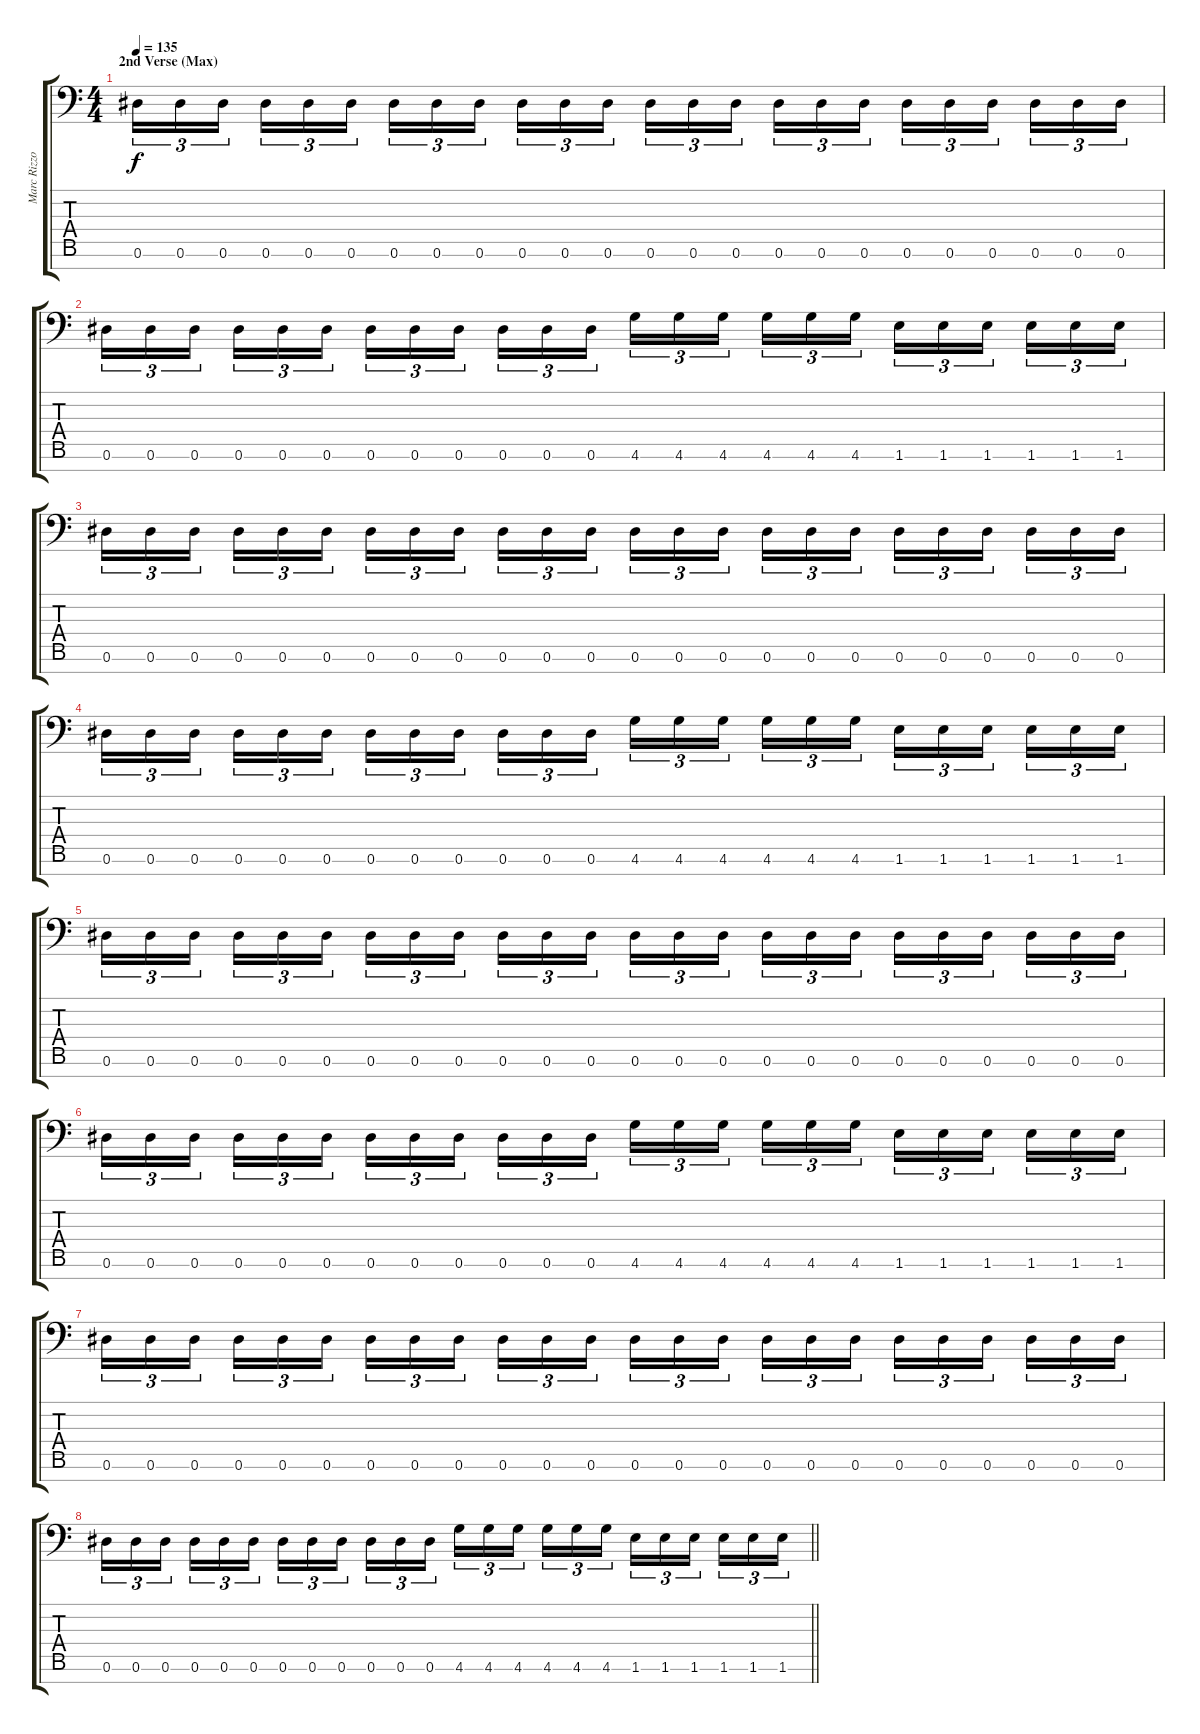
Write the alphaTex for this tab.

\track ("Marc Rizzo" "Marc Rizzo") {instrument overdrivenguitar}
\staff {score tabs}
\tuning (Eb4 Bb3 Gb3 Db3 Ab2 Eb2 Bb1) {hide}
\ts (4 4)
\section ("" "2nd Verse (Max)")
\tempo 135
\clef f4
\ks c
0.6.16{tu (3 2) dy f} 0.6.16{tu (3 2)} 0.6.16{tu (3 2) beam splitsecondary} 0.6.16{tu (3 2)} 0.6.16{tu (3 2)} 0.6.16{tu (3 2)} 0.6.16{tu (3 2)} 0.6.16{tu (3 2)} 0.6.16{tu (3 2) beam splitsecondary} 0.6.16{tu (3 2)} 0.6.16{tu (3 2)} 0.6.16{tu (3 2)} 0.6.16{tu (3 2)} 0.6.16{tu (3 2)} 0.6.16{tu (3 2) beam splitsecondary} 0.6.16{tu (3 2)} 0.6.16{tu (3 2)} 0.6.16{tu (3 2)} 0.6.16{tu (3 2)} 0.6.16{tu (3 2)} 0.6.16{tu (3 2) beam splitsecondary} 0.6.16{tu (3 2)} 0.6.16{tu (3 2)} 0.6.16{tu (3 2)} |
0.6.16{tu (3 2)} 0.6.16{tu (3 2)} 0.6.16{tu (3 2) beam splitsecondary} 0.6.16{tu (3 2)} 0.6.16{tu (3 2)} 0.6.16{tu (3 2)} 0.6.16{tu (3 2)} 0.6.16{tu (3 2)} 0.6.16{tu (3 2) beam splitsecondary} 0.6.16{tu (3 2)} 0.6.16{tu (3 2)} 0.6.16{tu (3 2)} 4.6.16{tu (3 2)} 4.6.16{tu (3 2)} 4.6.16{tu (3 2) beam splitsecondary} 4.6.16{tu (3 2)} 4.6.16{tu (3 2)} 4.6.16{tu (3 2)} 1.6.16{tu (3 2)} 1.6.16{tu (3 2)} 1.6.16{tu (3 2) beam splitsecondary} 1.6.16{tu (3 2)} 1.6.16{tu (3 2)} 1.6.16{tu (3 2)} |
0.6.16{tu (3 2)} 0.6.16{tu (3 2)} 0.6.16{tu (3 2) beam splitsecondary} 0.6.16{tu (3 2)} 0.6.16{tu (3 2)} 0.6.16{tu (3 2)} 0.6.16{tu (3 2)} 0.6.16{tu (3 2)} 0.6.16{tu (3 2) beam splitsecondary} 0.6.16{tu (3 2)} 0.6.16{tu (3 2)} 0.6.16{tu (3 2)} 0.6.16{tu (3 2)} 0.6.16{tu (3 2)} 0.6.16{tu (3 2) beam splitsecondary} 0.6.16{tu (3 2)} 0.6.16{tu (3 2)} 0.6.16{tu (3 2)} 0.6.16{tu (3 2)} 0.6.16{tu (3 2)} 0.6.16{tu (3 2) beam splitsecondary} 0.6.16{tu (3 2)} 0.6.16{tu (3 2)} 0.6.16{tu (3 2)} |
0.6.16{tu (3 2)} 0.6.16{tu (3 2)} 0.6.16{tu (3 2) beam splitsecondary} 0.6.16{tu (3 2)} 0.6.16{tu (3 2)} 0.6.16{tu (3 2)} 0.6.16{tu (3 2)} 0.6.16{tu (3 2)} 0.6.16{tu (3 2) beam splitsecondary} 0.6.16{tu (3 2)} 0.6.16{tu (3 2)} 0.6.16{tu (3 2)} 4.6.16{tu (3 2)} 4.6.16{tu (3 2)} 4.6.16{tu (3 2) beam splitsecondary} 4.6.16{tu (3 2)} 4.6.16{tu (3 2)} 4.6.16{tu (3 2)} 1.6.16{tu (3 2)} 1.6.16{tu (3 2)} 1.6.16{tu (3 2) beam splitsecondary} 1.6.16{tu (3 2)} 1.6.16{tu (3 2)} 1.6.16{tu (3 2)} |
0.6.16{tu (3 2)} 0.6.16{tu (3 2)} 0.6.16{tu (3 2) beam splitsecondary} 0.6.16{tu (3 2)} 0.6.16{tu (3 2)} 0.6.16{tu (3 2)} 0.6.16{tu (3 2)} 0.6.16{tu (3 2)} 0.6.16{tu (3 2) beam splitsecondary} 0.6.16{tu (3 2)} 0.6.16{tu (3 2)} 0.6.16{tu (3 2)} 0.6.16{tu (3 2)} 0.6.16{tu (3 2)} 0.6.16{tu (3 2) beam splitsecondary} 0.6.16{tu (3 2)} 0.6.16{tu (3 2)} 0.6.16{tu (3 2)} 0.6.16{tu (3 2)} 0.6.16{tu (3 2)} 0.6.16{tu (3 2) beam splitsecondary} 0.6.16{tu (3 2)} 0.6.16{tu (3 2)} 0.6.16{tu (3 2)} |
0.6.16{tu (3 2)} 0.6.16{tu (3 2)} 0.6.16{tu (3 2) beam splitsecondary} 0.6.16{tu (3 2)} 0.6.16{tu (3 2)} 0.6.16{tu (3 2)} 0.6.16{tu (3 2)} 0.6.16{tu (3 2)} 0.6.16{tu (3 2) beam splitsecondary} 0.6.16{tu (3 2)} 0.6.16{tu (3 2)} 0.6.16{tu (3 2)} 4.6.16{tu (3 2)} 4.6.16{tu (3 2)} 4.6.16{tu (3 2) beam splitsecondary} 4.6.16{tu (3 2)} 4.6.16{tu (3 2)} 4.6.16{tu (3 2)} 1.6.16{tu (3 2)} 1.6.16{tu (3 2)} 1.6.16{tu (3 2) beam splitsecondary} 1.6.16{tu (3 2)} 1.6.16{tu (3 2)} 1.6.16{tu (3 2)} |
0.6.16{tu (3 2)} 0.6.16{tu (3 2)} 0.6.16{tu (3 2) beam splitsecondary} 0.6.16{tu (3 2)} 0.6.16{tu (3 2)} 0.6.16{tu (3 2)} 0.6.16{tu (3 2)} 0.6.16{tu (3 2)} 0.6.16{tu (3 2) beam splitsecondary} 0.6.16{tu (3 2)} 0.6.16{tu (3 2)} 0.6.16{tu (3 2)} 0.6.16{tu (3 2)} 0.6.16{tu (3 2)} 0.6.16{tu (3 2) beam splitsecondary} 0.6.16{tu (3 2)} 0.6.16{tu (3 2)} 0.6.16{tu (3 2)} 0.6.16{tu (3 2)} 0.6.16{tu (3 2)} 0.6.16{tu (3 2) beam splitsecondary} 0.6.16{tu (3 2)} 0.6.16{tu (3 2)} 0.6.16{tu (3 2)} |
\barLineRight lightlight
0.6.16{tu (3 2)} 0.6.16{tu (3 2)} 0.6.16{tu (3 2) beam splitsecondary} 0.6.16{tu (3 2)} 0.6.16{tu (3 2)} 0.6.16{tu (3 2)} 0.6.16{tu (3 2)} 0.6.16{tu (3 2)} 0.6.16{tu (3 2) beam splitsecondary} 0.6.16{tu (3 2)} 0.6.16{tu (3 2)} 0.6.16{tu (3 2)} 4.6.16{tu (3 2)} 4.6.16{tu (3 2)} 4.6.16{tu (3 2) beam splitsecondary} 4.6.16{tu (3 2)} 4.6.16{tu (3 2)} 4.6.16{tu (3 2)} 1.6.16{tu (3 2)} 1.6.16{tu (3 2)} 1.6.16{tu (3 2) beam splitsecondary} 1.6.16{tu (3 2)} 1.6.16{tu (3 2)} 1.6.16{tu (3 2)}
